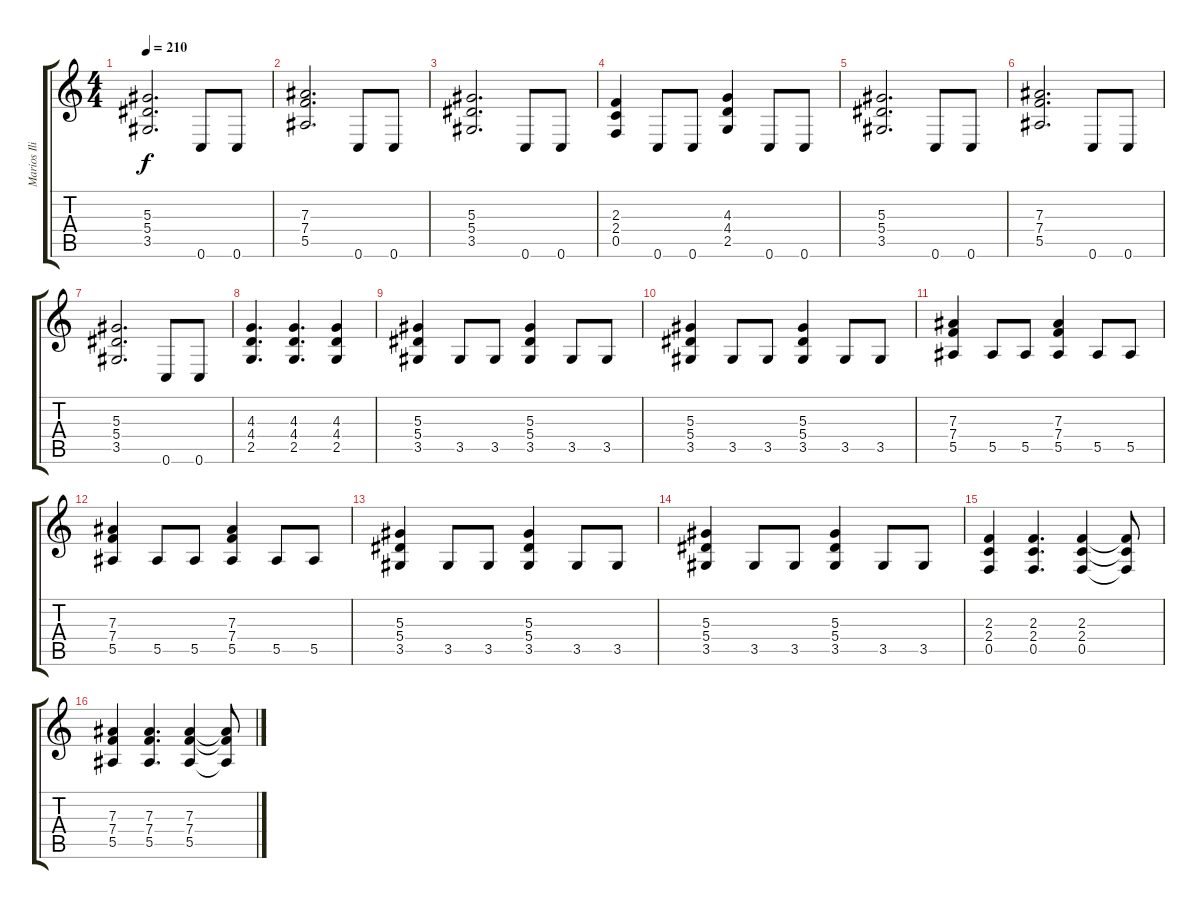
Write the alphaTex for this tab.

\track ("Marios Iliopoulos " "Marios Ili") {instrument distortionguitar}
\staff {score tabs}
\tuning (C4 G3 Eb3 Bb2 F2 C2) {hide}
\ts (4 4)
\tempo 210
\clef g2
\ks c
(5.3 5.4 3.5).2{d dy f} 0.6.8 0.6.8 |
(7.3 7.4 5.5).2{d} 0.6.8 0.6.8 |
(5.3 5.4 3.5).2{d} 0.6.8 0.6.8 |
(2.3 2.4 0.5).4 0.6.8 0.6.8 (4.3 4.4 2.5).4 0.6.8 0.6.8 |
(5.3 5.4 3.5).2{d} 0.6.8 0.6.8 |
(7.3 7.4 5.5).2{d} 0.6.8 0.6.8 |
(5.3 5.4 3.5).2{d} 0.6.8 0.6.8 |
(4.3 4.4 2.5).4{d} (4.3 4.4 2.5).4{d} (4.3 4.4 2.5).4 |
(5.3 5.4 3.5).4 3.5.8 3.5.8 (5.3 5.4 3.5).4 3.5.8 3.5.8 |
(5.3 5.4 3.5).4 3.5.8 3.5.8 (5.3 5.4 3.5).4 3.5.8 3.5.8 |
(7.3 7.4 5.5).4 5.5.8 5.5.8 (7.3 7.4 5.5).4 5.5.8 5.5.8 |
(7.3 7.4 5.5).4 5.5.8 5.5.8 (7.3 7.4 5.5).4 5.5.8 5.5.8 |
(5.3 5.4 3.5).4 3.5.8 3.5.8 (5.3 5.4 3.5).4 3.5.8 3.5.8 |
(5.3 5.4 3.5).4 3.5.8 3.5.8 (5.3 5.4 3.5).4 3.5.8 3.5.8 |
(2.3 2.4 0.5).4 (2.3 2.4 0.5).4{d} (2.3 2.4 0.5).4 (2.3{t} 2.4{t} 0.5{t}).8 |
(7.3 7.4 5.5).4 (7.3 7.4 5.5).4{d} (7.3 7.4 5.5).4 (7.3{t} 7.4{t} 5.5{t}).8
